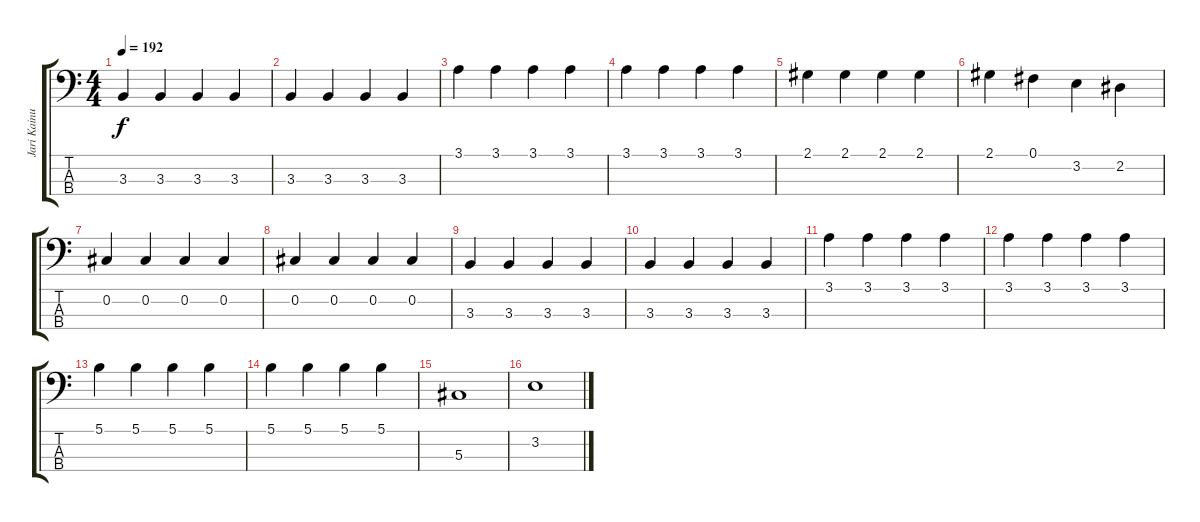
\track ("Jari Kainulainen" "Jari Kainu") {instrument fretlessbass}
\staff {score tabs}
\tuning (Gb2 Db2 Ab1 Eb1) {hide}
\ts (4 4)
\tempo 192
\clef f4
\ks c
3.3.4{dy f} 3.3.4 3.3.4 3.3.4 |
3.3.4 3.3.4 3.3.4 3.3.4 |
3.1.4 3.1.4 3.1.4 3.1.4 |
3.1.4 3.1.4 3.1.4 3.1.4 |
2.1.4 2.1.4 2.1.4 2.1.4 |
2.1.4 0.1.4 3.2.4 2.2.4 |
0.2.4 0.2.4 0.2.4 0.2.4 |
0.2.4 0.2.4 0.2.4 0.2.4 |
3.3.4 3.3.4 3.3.4 3.3.4 |
3.3.4 3.3.4 3.3.4 3.3.4 |
3.1.4 3.1.4 3.1.4 3.1.4 |
3.1.4 3.1.4 3.1.4 3.1.4 |
5.1.4 5.1.4 5.1.4 5.1.4 |
5.1.4 5.1.4 5.1.4 5.1.4 |
5.3.1 |
3.2.1
